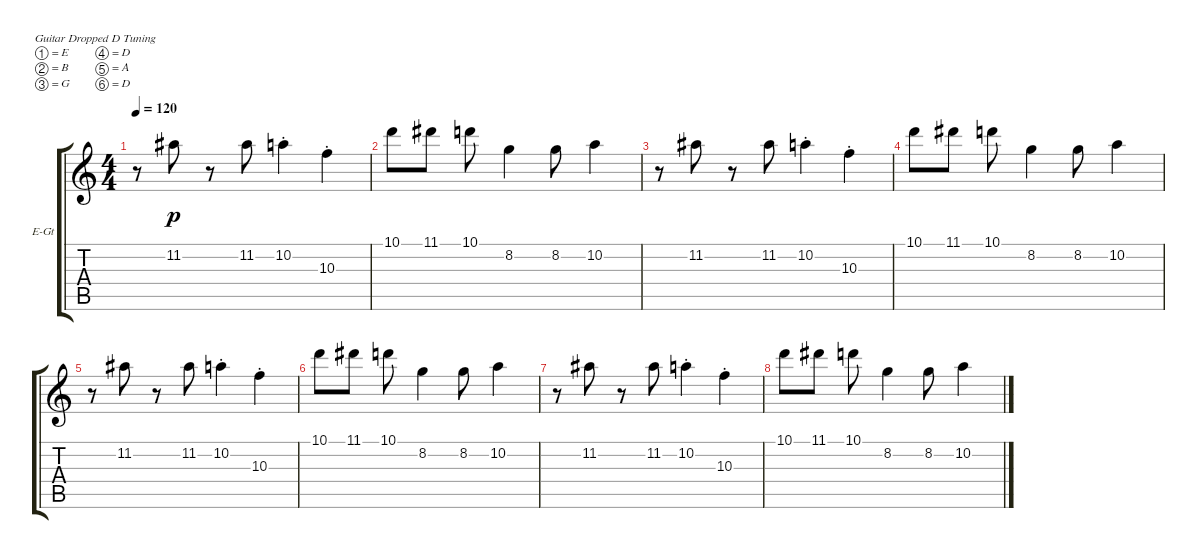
\bracketExtendMode groupsimilarinstruments
\firstSystemTrackNameOrientation horizontal
\otherSystemsTrackNameOrientation horizontal
\track ("Lead Guitar" "E-Gt") {instrument distortionguitar}
\staff {score tabs}
\tuning (E4 B3 G3 D3 A2 D2)
\ts (4 4)
\tempo 120
\clef g2
\ks c
r.8{dy mf} 11.2.8{dy p} r.8 11.2.8 10.2{st}.4 10.3{st}.4 |
10.1.8 11.1.8 10.1.8 8.2.4 8.2.8 10.2.4 |
r.8 11.2.8 r.8 11.2.8 10.2{st}.4 10.3{st}.4 |
10.1.8 11.1.8 10.1.8 8.2.4 8.2.8 10.2.4 |
r.8 11.2.8 r.8 11.2.8 10.2{st}.4 10.3{st}.4 |
10.1.8 11.1.8 10.1.8 8.2.4 8.2.8 10.2.4 |
r.8 11.2.8 r.8 11.2.8 10.2{st}.4 10.3{st}.4 |
10.1.8 11.1.8 10.1.8 8.2.4 8.2.8 10.2.4
